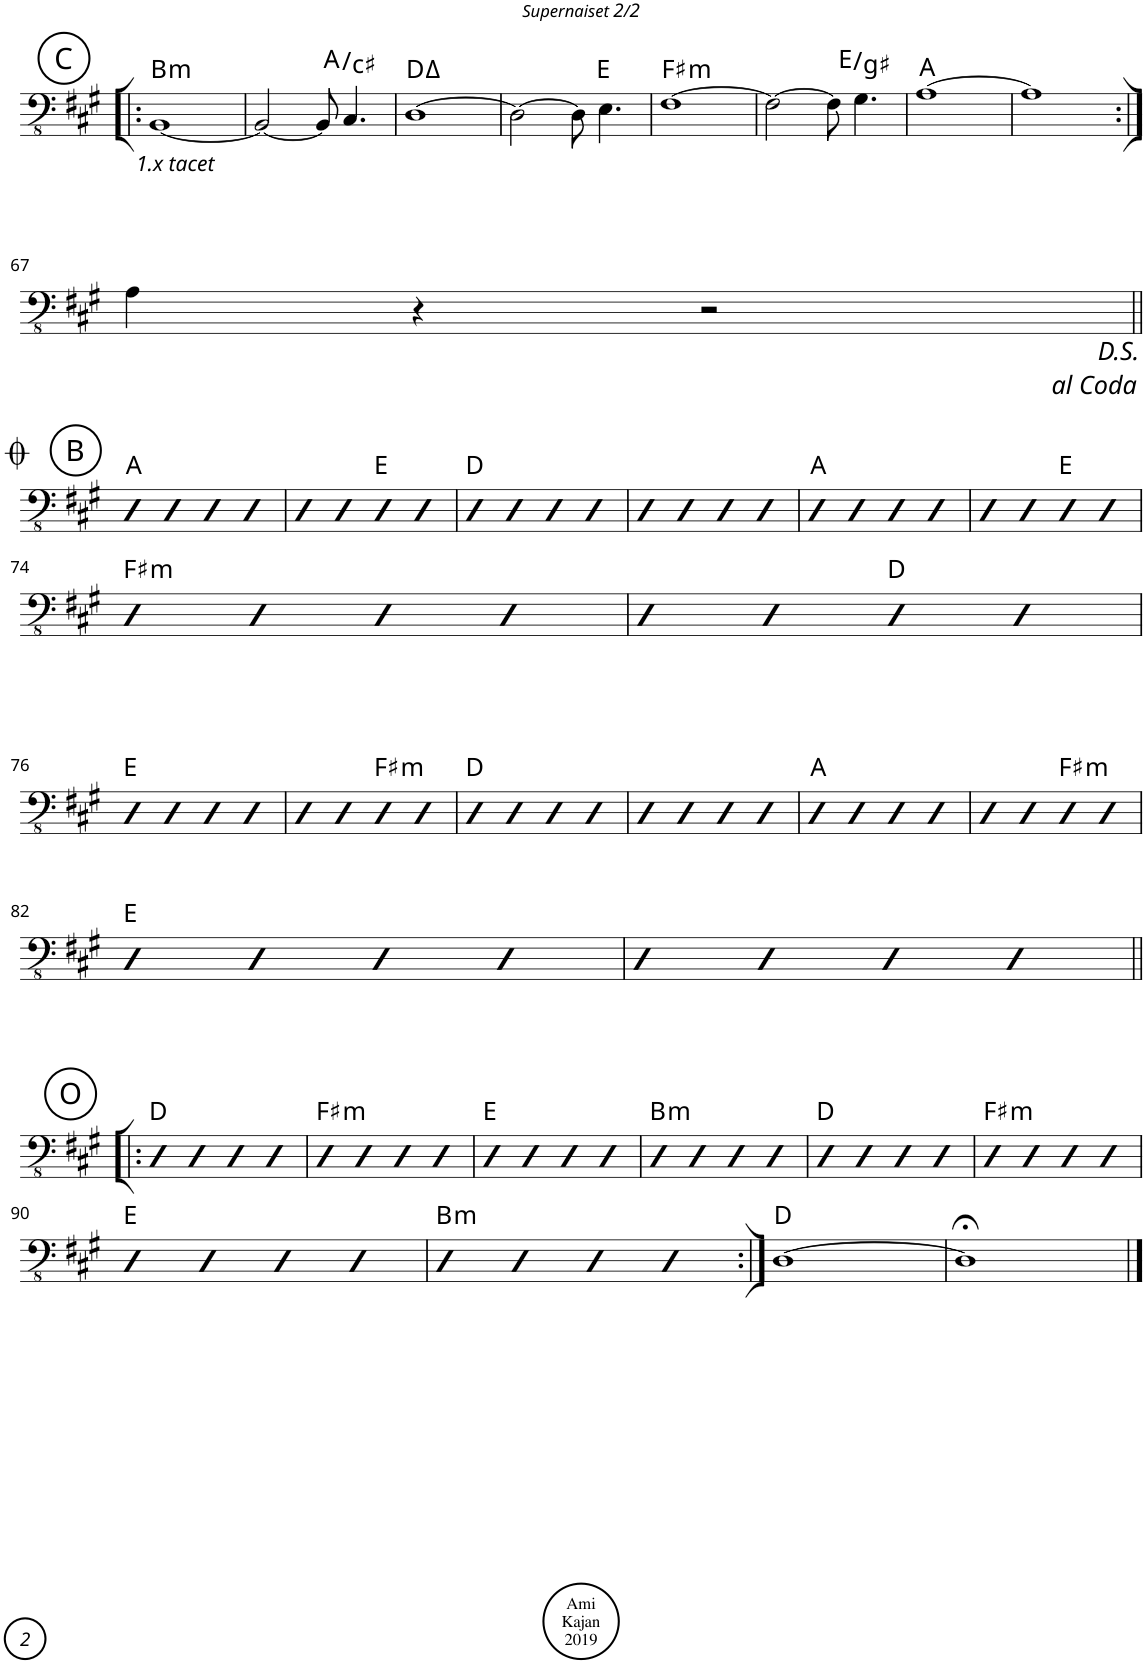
**kern	**harte
*part1	*part1
*staff1	*
*I"Acoustic Bass	*
*I'Bass	*
!!LO:PB:g=z
*clefFv4	*
*k[f#c#g#]	*
*M4/4	*
!!LO:REH:place=s1:a:cj:enc=circle:fs=14:t=C
=59!|:	=59!|:
!LO:TX:b:i:t=1.x tacet	!LO:H:kt=m
[1BBB	B:min
=60	=60
2BBB/_	.
8BBB/]	.
4.CC#/	A:maj/3
=61	=61
[1DD	D:maj
=62	=62
2DD\_	.
8DD\]	.
4.EE\	E:maj
=63	=63
!	!LO:H:kt=m
[1FF#	F#:min
=64	=64
2FF#\_	.
8FF#\]	.
4.GG#\	E:maj/3
=65	=65
[1AA	A:maj
=66	=66
1AA]	.
!!LO:LB:g=z
=67:|!	=67:|!
4AA\	.
4r	.
2r	.
!LO:TX:b:t=D.S.\nal Coda	!
!!LO:LB:g=z
!!LO:REH:place=s1:a:cj:enc=circle:fs=14:t=B
=68||	=68||
4FF#	A:maj
4FF#	.
4FF#	.
4FF#	.
=69	=69
4FF#	.
4FF#	.
4FF#	E:maj
4FF#	.
=70	=70
4FF#	D:maj
4FF#	.
4FF#	.
4FF#	.
=71	=71
4FF#	.
4FF#	.
4FF#	.
4FF#	.
=72	=72
4FF#	A:maj
4FF#	.
4FF#	.
4FF#	.
=73	=73
4FF#	.
4FF#	.
4FF#	E:maj
4FF#	.
!!LO:LB:g=z
=74	=74
!	!LO:H:kt=m
4FF#	F#:min
4FF#	.
4FF#	.
4FF#	.
=75	=75
4FF#	.
4FF#	.
4FF#	D:maj
4FF#	.
!!LO:LB:g=z
=76	=76
4FF#	E:maj
4FF#	.
4FF#	.
4FF#	.
=77	=77
4FF#	.
4FF#	.
!	!LO:H:kt=m
4FF#	F#:min
4FF#	.
=78	=78
4FF#	D:maj
4FF#	.
4FF#	.
4FF#	.
=79	=79
4FF#	.
4FF#	.
4FF#	.
4FF#	.
=80	=80
4FF#	A:maj
4FF#	.
4FF#	.
4FF#	.
=81	=81
4FF#	.
4FF#	.
!	!LO:H:kt=m
4FF#	F#:min
4FF#	.
!!LO:LB:g=z
=82	=82
4FF#	E:maj
4FF#	.
4FF#	.
4FF#	.
=83	=83
4FF#	.
4FF#	.
4FF#	.
4FF#	.
!!LO:LB:g=z
!!LO:REH:place=s1:a:cj:enc=circle:fs=14:t=O
=84!|:	=84!|:
4FF#	D:maj
4FF#	.
4FF#	.
4FF#	.
=85	=85
!	!LO:H:kt=m
4FF#	F#:min
4FF#	.
4FF#	.
4FF#	.
=86	=86
4FF#	E:maj
4FF#	.
4FF#	.
4FF#	.
=87	=87
!	!LO:H:kt=m
4FF#	B:min
4FF#	.
4FF#	.
4FF#	.
=88	=88
4FF#	D:maj
4FF#	.
4FF#	.
4FF#	.
=89	=89
!	!LO:H:kt=m
4FF#	F#:min
4FF#	.
4FF#	.
4FF#	.
!!LO:LB:g=z
=90	=90
4FF#	E:maj
4FF#	.
4FF#	.
4FF#	.
=91	=91
!	!LO:H:kt=m
4FF#	B:min
4FF#	.
4FF#	.
4FF#	.
=92:|!	=92:|!
[1DD	D:maj
=93	=93
1DD;<]	.
==	==
*-	*-
